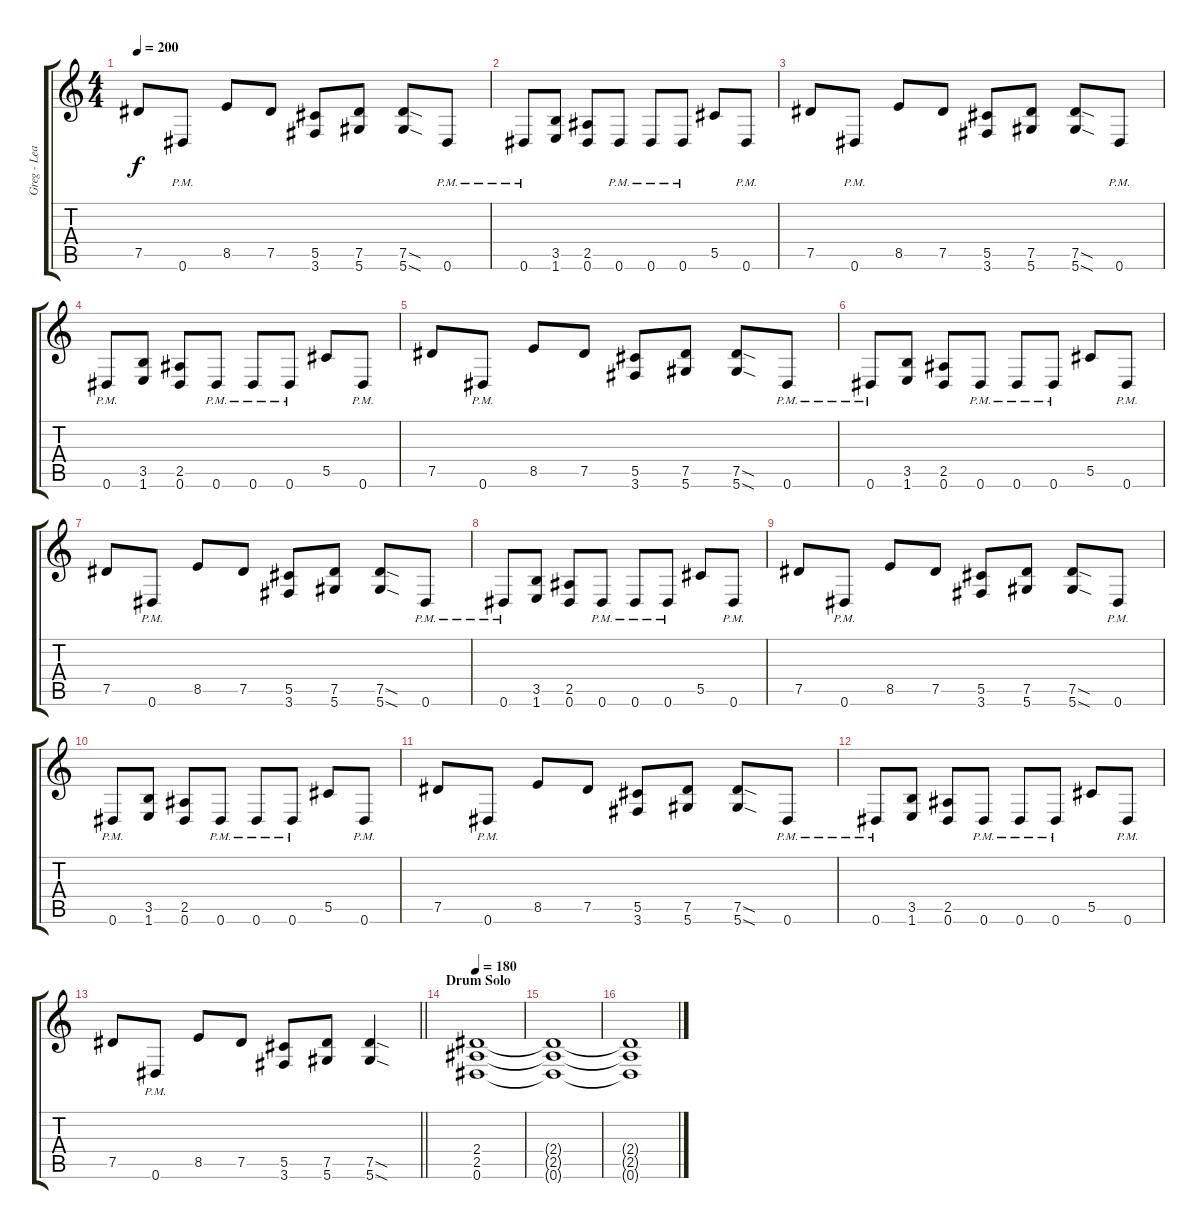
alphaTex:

\track ("Greg - Lead Guitar" "Greg - Lea") {instrument distortionguitar}
\staff {score tabs}
\tuning (Eb4 Bb3 Gb3 Db3 Ab2 Eb2) {hide}
\ts (4 4)
\tempo 200
\clef g2
\ks c
7.5.8{dy f} 0.6{pm}.8 8.5.8 7.5.8 (5.5 3.6).8 (7.5 5.6).8 (7.5{sod} 5.6{sod}).8 0.6{pm}.8 |
0.6{pm}.8 (3.5 1.6).8 (2.5 0.6).8 0.6{pm}.8 0.6{pm}.8 0.6{pm}.8 5.5.8 0.6{pm}.8 |
7.5.8 0.6{pm}.8 8.5.8 7.5.8 (5.5 3.6).8 (7.5 5.6).8 (7.5{sod} 5.6{sod}).8 0.6{pm}.8 |
0.6{pm}.8 (3.5 1.6).8 (2.5 0.6).8 0.6{pm}.8 0.6{pm}.8 0.6{pm}.8 5.5.8 0.6{pm}.8 |
7.5.8 0.6{pm}.8 8.5.8 7.5.8 (5.5 3.6).8 (7.5 5.6).8 (7.5{sod} 5.6{sod}).8 0.6{pm}.8 |
0.6{pm}.8 (3.5 1.6).8 (2.5 0.6).8 0.6{pm}.8 0.6{pm}.8 0.6{pm}.8 5.5.8 0.6{pm}.8 |
7.5.8 0.6{pm}.8 8.5.8 7.5.8 (5.5 3.6).8 (7.5 5.6).8 (7.5{sod} 5.6{sod}).8 0.6{pm}.8 |
0.6{pm}.8 (3.5 1.6).8 (2.5 0.6).8 0.6{pm}.8 0.6{pm}.8 0.6{pm}.8 5.5.8 0.6{pm}.8 |
7.5.8 0.6{pm}.8 8.5.8 7.5.8 (5.5 3.6).8 (7.5 5.6).8 (7.5{sod} 5.6{sod}).8 0.6{pm}.8 |
0.6{pm}.8 (3.5 1.6).8 (2.5 0.6).8 0.6{pm}.8 0.6{pm}.8 0.6{pm}.8 5.5.8 0.6{pm}.8 |
7.5.8 0.6{pm}.8 8.5.8 7.5.8 (5.5 3.6).8 (7.5 5.6).8 (7.5{sod} 5.6{sod}).8 0.6{pm}.8 |
0.6{pm}.8 (3.5 1.6).8 (2.5 0.6).8 0.6{pm}.8 0.6{pm}.8 0.6{pm}.8 5.5.8 0.6{pm}.8 |
\barLineRight lightlight
7.5.8 0.6{pm}.8 8.5.8 7.5.8 (5.5 3.6).8 (7.5 5.6).8 (7.5{sod} 5.6{sod}).4 |
\section ("" "Drum Solo")
\tempo 180
(2.4 2.5 0.6).1 |
(2.4{t} 2.5{t} 0.6{t}).1 |
(2.4{t} 2.5{t} 0.6{t}).1
